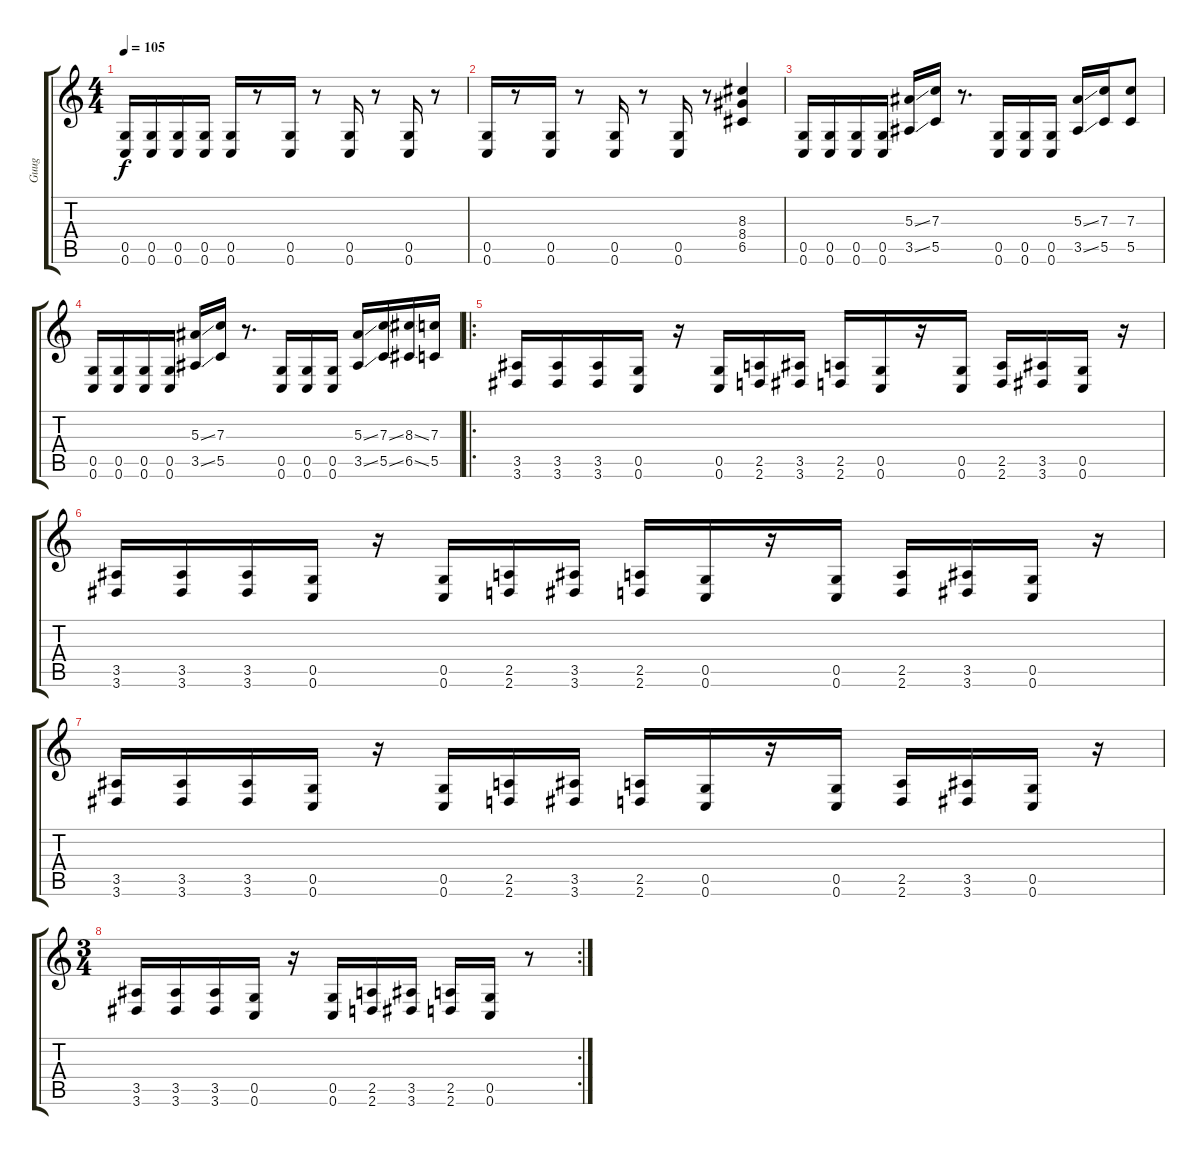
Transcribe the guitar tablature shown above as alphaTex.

\track ("Guug" "Guug") {instrument overdrivenguitar}
\staff {score tabs}
\tuning (D4 A3 F3 C3 G2 C2) {hide}
\ts (4 4)
\tempo 105
\clef g2
\ks c
(0.5 0.6).16{dy f} (0.5 0.6).16 (0.5 0.6).16 (0.5 0.6).16 (0.5 0.6).16 r.8 (0.5 0.6).16 r.8 (0.5 0.6).16 r.8 (0.5 0.6).16 r.8 |
(0.5 0.6).16 r.8 (0.5 0.6).16 r.8 (0.5 0.6).16 r.8 (0.5 0.6).16 r.8 (8.3 8.4 6.5).4 |
(0.5 0.6).16 (0.5 0.6).16 (0.5 0.6).16 (0.5 0.6).16 (5.3{ss} 3.5{ss}).16 (7.3 5.5).16 r.8{d} (0.5 0.6).16 (0.5 0.6).16 (0.5 0.6).16 (5.3{ss} 3.5{ss}).16 (7.3 5.5).16 (7.3 5.5).8 |
(0.5 0.6).16 (0.5 0.6).16 (0.5 0.6).16 (0.5 0.6).16 (5.3{ss} 3.5{ss}).16 (7.3 5.5).16 r.8{d} (0.5 0.6).16 (0.5 0.6).16 (0.5 0.6).16 (5.3{ss} 3.5{ss}).16 (7.3{ss} 5.5{ss}).16 (8.3{ss} 6.5{ss}).16 (7.3 5.5).16 |
\ro
(3.5 3.6).16 (3.5 3.6).16 (3.5 3.6).16 (0.5 0.6).16 r.16 (0.5 0.6).16 (2.5 2.6).16 (3.5 3.6).16 (2.5 2.6).16 (0.5 0.6).16 r.16 (0.5 0.6).16 (2.5 2.6).16 (3.5 3.6).16 (0.5 0.6).16 r.16 |
(3.5 3.6).16 (3.5 3.6).16 (3.5 3.6).16 (0.5 0.6).16 r.16 (0.5 0.6).16 (2.5 2.6).16 (3.5 3.6).16 (2.5 2.6).16 (0.5 0.6).16 r.16 (0.5 0.6).16 (2.5 2.6).16 (3.5 3.6).16 (0.5 0.6).16 r.16 |
(3.5 3.6).16 (3.5 3.6).16 (3.5 3.6).16 (0.5 0.6).16 r.16 (0.5 0.6).16 (2.5 2.6).16 (3.5 3.6).16 (2.5 2.6).16 (0.5 0.6).16 r.16 (0.5 0.6).16 (2.5 2.6).16 (3.5 3.6).16 (0.5 0.6).16 r.16 |
\rc 2
\ts (3 4)
(3.5 3.6).16 (3.5 3.6).16 (3.5 3.6).16 (0.5 0.6).16 r.16 (0.5 0.6).16 (2.5 2.6).16 (3.5 3.6).16 (2.5 2.6).16 (0.5 0.6).16 r.8
